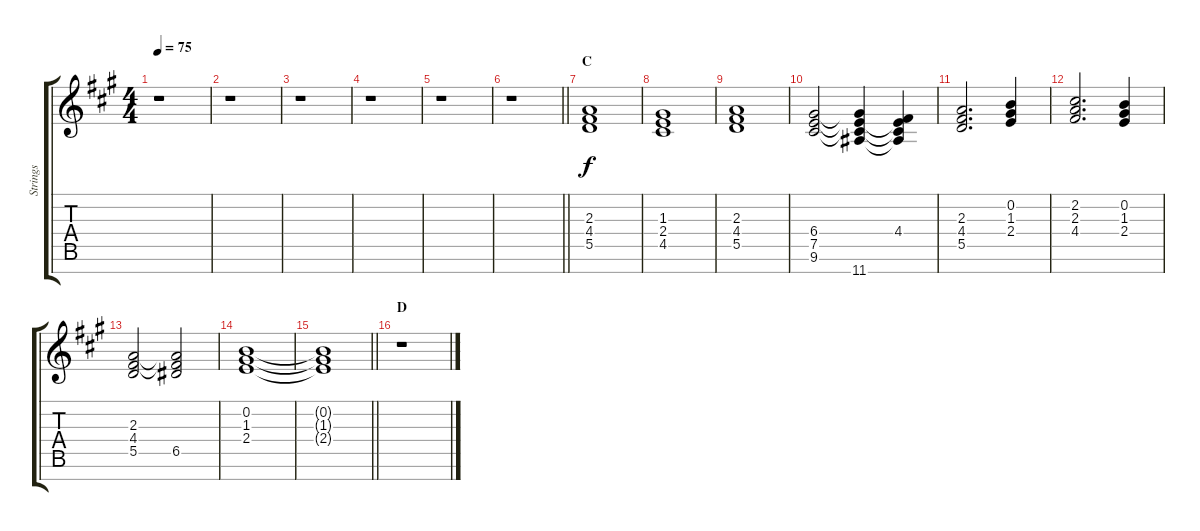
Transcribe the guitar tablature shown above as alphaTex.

\track ("Strings" "Strings") {instrument stringensemble1}
\staff {score tabs}
\tuning (E5 B4 G4 D4 A3 E3 B2) {hide}
\ts (4 4)
\tempo 75
\clef g2
\ks a
r.1{dy f} |
r.1 |
r.1 |
r.1 |
r.1 |
\barLineRight lightlight
r.1 |
\section ("" "C")
(2.3 4.4 5.5).1 |
(1.3 2.4 4.5).1 |
(2.3 4.4 5.5).1 |
(6.4 7.5 9.6).2 (6.4{t} 7.5{t} 9.6{t} 11.7).4 (4.4 7.5{t} 9.6{t} 11.7{t}).4 |
(2.3 4.4 5.5).2{d} (0.2 1.3 2.4).4 |
(2.2 2.3 4.4).2{d} (0.2 1.3 2.4).4 |
(2.3 4.4 5.5).2 (2.3{t} 4.4{t} 6.5).2 |
(0.2 1.3 2.4).1 |
\barLineRight lightlight
(0.2{t} 1.3{t} 2.4{t}).1 |
\section ("" "D")
r.1
